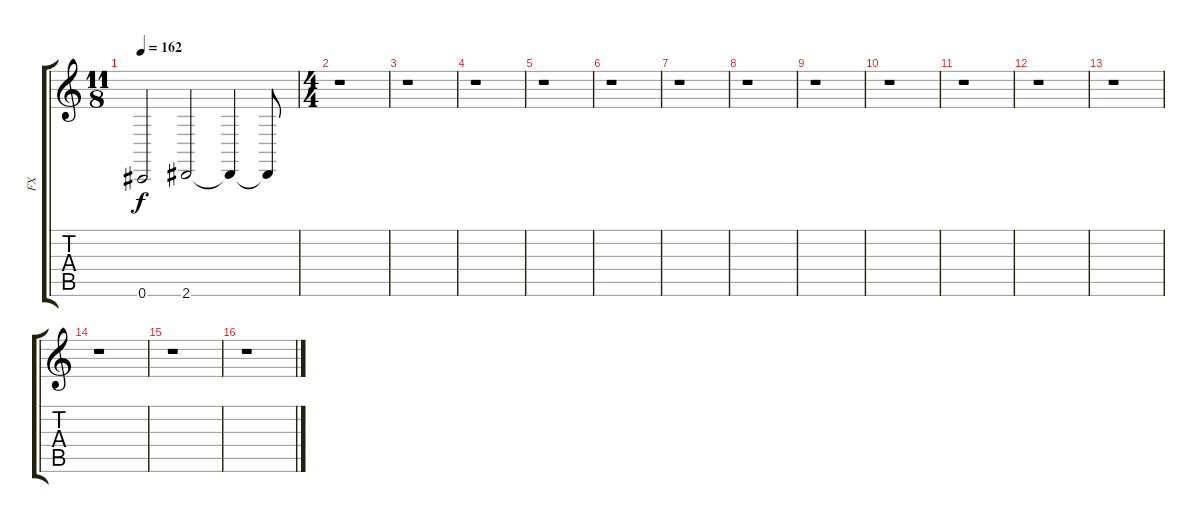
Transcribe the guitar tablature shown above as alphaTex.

\track ("FX" "FX") {instrument fx4atmosphere}
\staff {score tabs}
\tuning (Eb4 Bb3 Gb3 Db3 Ab2 Db2) {hide}
\ts (11 8)
\tempo 162
\clef g2
\ks c
0.6{t}.2{dy f} 2.6.2{volume 5} 2.6{t}.4 2.6{t}.8 |
\ts (4 4)
r.1 |
r.1 |
r.1 |
r.1 |
r.1 |
r.1 |
r.1 |
r.1 |
r.1 |
r.1 |
r.1 |
r.1 |
r.1 |
r.1 |
r.1
